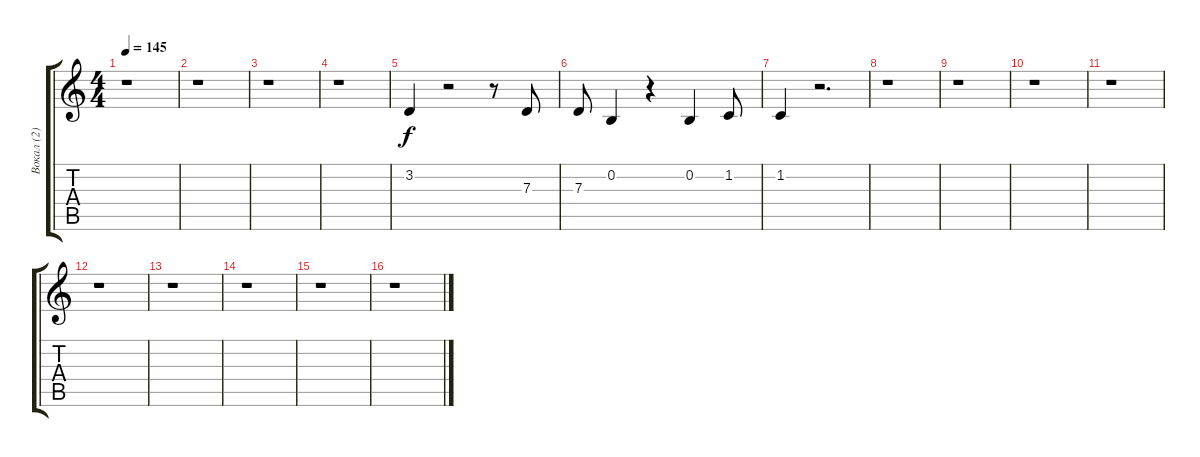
\track ("Вокал (2)" "Вокал (2)") {instrument oboe}
\staff {score tabs}
\tuning (E4 B3 G3 D3 A2 E2) {hide}
\ts (4 4)
\tempo 145
\clef g2
\ks c
r.1{dy f} |
r.1 |
r.1 |
r.1 |
3.2.4 r.2 r.8 7.3.8 |
7.3.8 0.2.4 r.4 0.2.4 1.2.8 |
1.2.4 r.2{d} |
r.1 |
r.1 |
r.1 |
r.1 |
r.1 |
r.1 |
r.1 |
r.1 |
r.1
